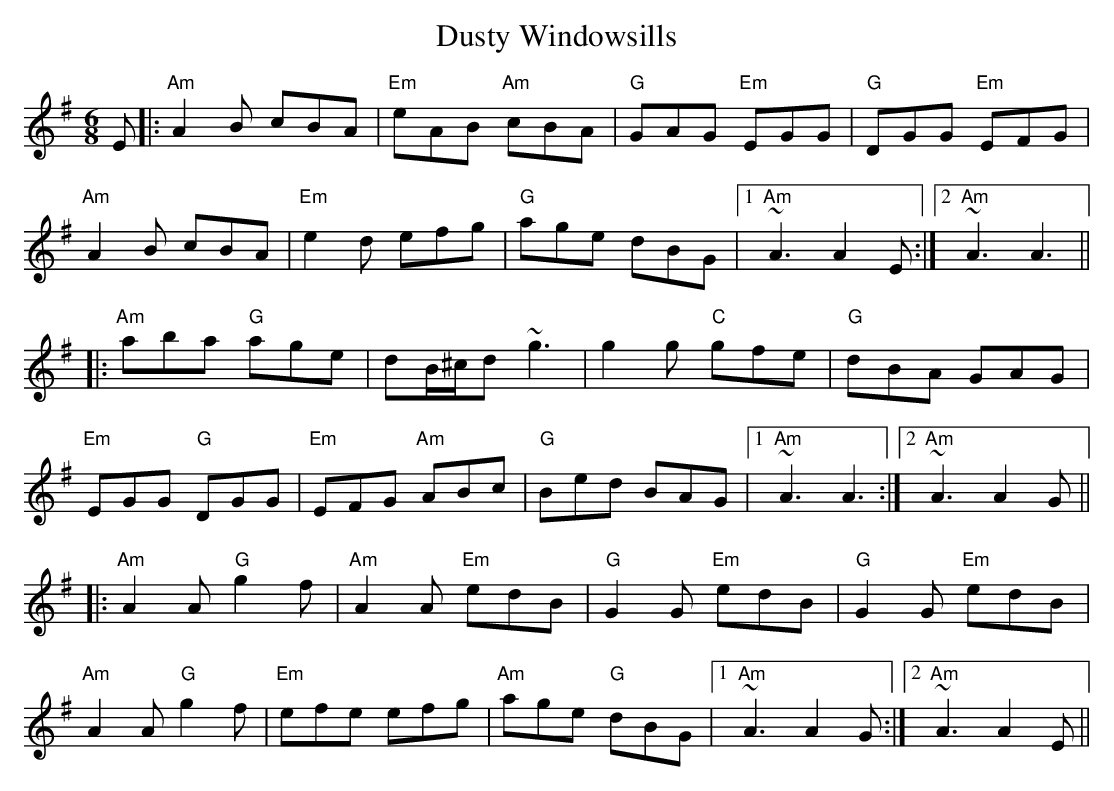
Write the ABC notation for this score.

X:1
T: Dusty Windowsills
M: 6/8
L: 1/8
K: Ador
E|:"Am"A2B cBA|"Em"eAB "Am"cBA|"G"GAG "Em"EGG|"G"DGG "Em"EFG|
"Am"A2B cBA|"Em"e2d efg|"G"age dBG|1 "Am"~A3 A2E:|2 "Am"~A3 A3||
|:"Am"aba "G"age|dB/^c/d ~g3|g2g "C"gfe|"G"dBA GAG|
"Em"EGG "G"DGG|"Em"EFG "Am"ABc|"G"Bed BAG|1 "Am"~A3 A3:|2 "Am"~A3 A2G||
|:"Am"A2A "G"g2f|"Am"A2A "Em"edB|"G"G2G "Em"edB|"G"G2G "Em"edB|
"Am"A2A "G"g2f|"Em"efe efg|"Am"age "G"dBG|1 "Am"~A3 A2G :|2 "Am"~A3 A2E||
